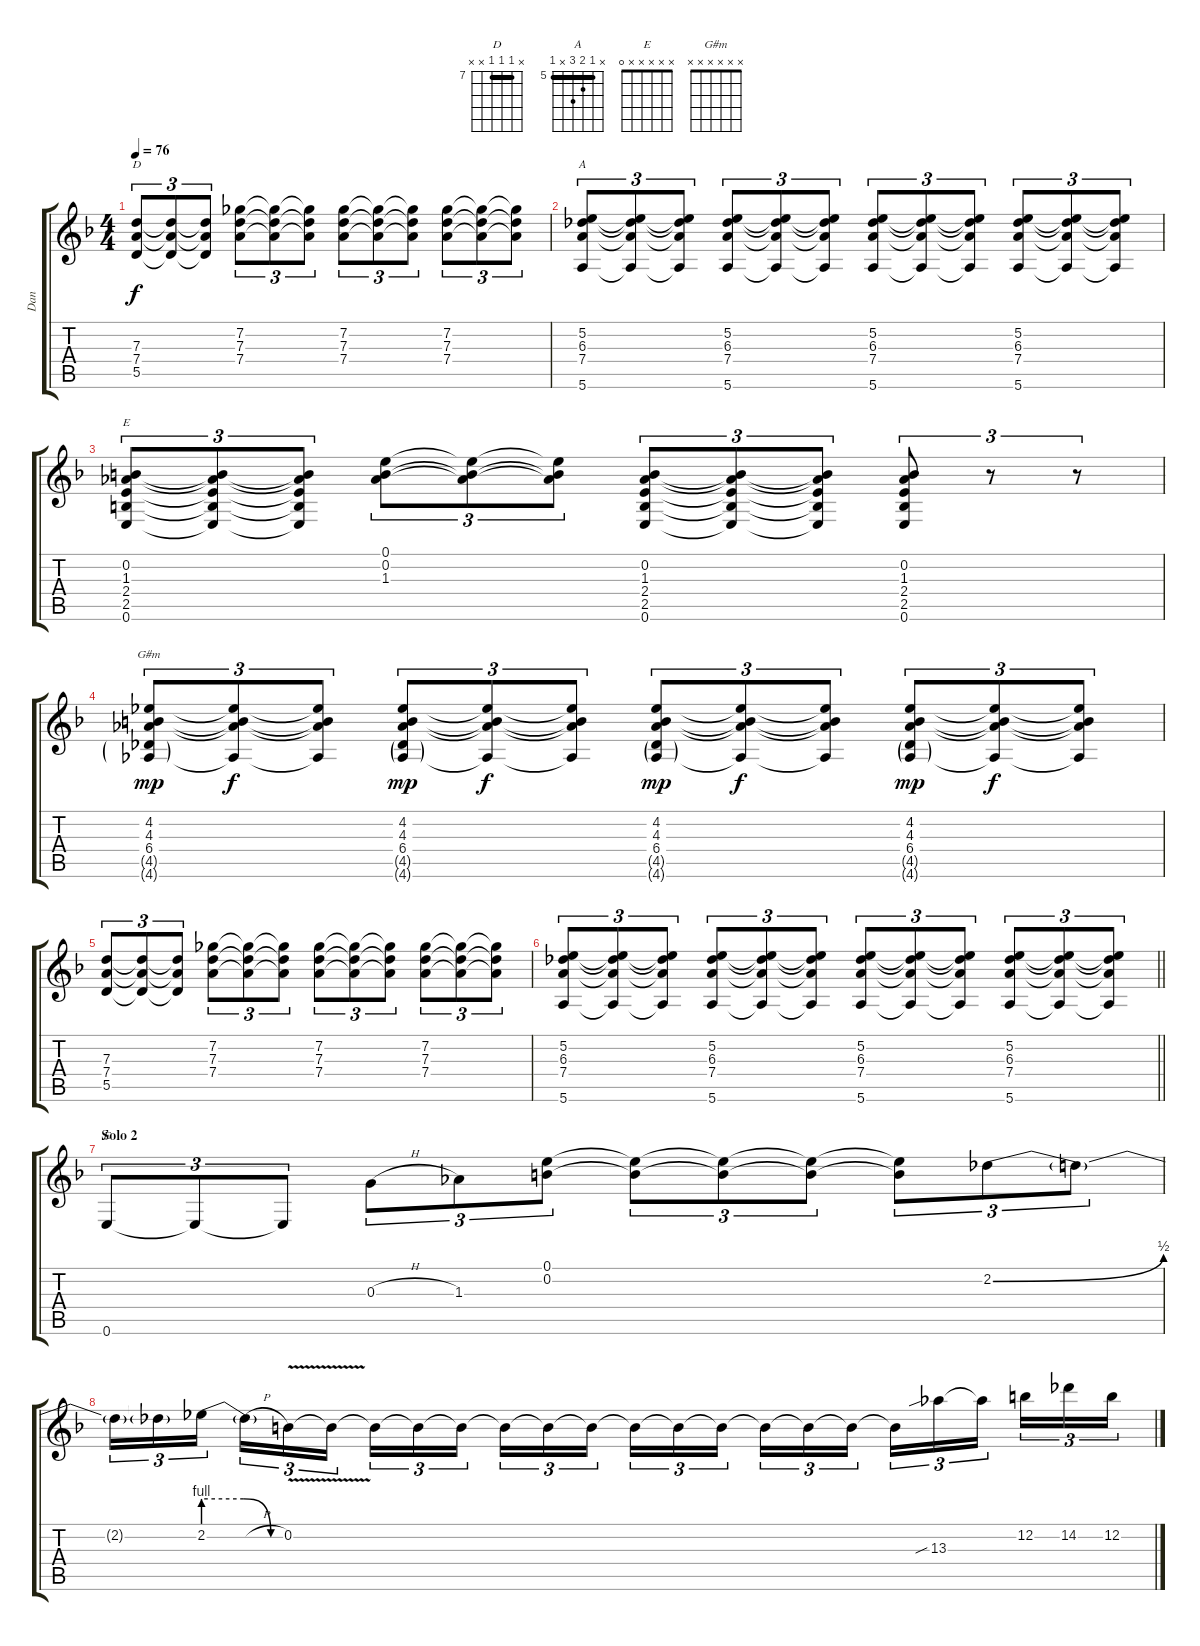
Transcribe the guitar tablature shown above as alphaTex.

\track ("Dan" "Dan") {instrument electricguitarclean}
\staff {score tabs}
\tuning (E4 B3 G3 D3 A2 E2) {hide}
\chord ("D" x 7 7 7 x x) {firstfret 7 barre 7}
\chord ("A" x 5 6 7 x 5) {firstfret 5 barre 5}
\chord ("E" x 0 1 2 2 0)
\chord ("G#m" x x x x x x)
\chord ("E" x x x x x 0)
\ts (4 4)
\tempo 76
\clef g2
\ks f
(7.3 7.4 5.5).8{tu (3 2) ch "D" dy f} (7.3{t} 7.4{t} 5.5{t}).8{tu (3 2)} (7.3{t} 7.4{t} 5.5{t}).8{tu (3 2)} (7.2 7.3 7.4).8{tu (3 2)} (7.2{t} 7.3{t} 7.4{t}).8{tu (3 2)} (7.2{t} 7.3{t} 7.4{t}).8{tu (3 2)} (7.2 7.3 7.4).8{tu (3 2)} (7.2{t} 7.3{t} 7.4{t}).8{tu (3 2)} (7.2{t} 7.3{t} 7.4{t}).8{tu (3 2)} (7.2 7.3 7.4).8{tu (3 2)} (7.2{t} 7.3{t} 7.4{t}).8{tu (3 2)} (7.2{t} 7.3{t} 7.4{t}).8{tu (3 2)} |
(5.2 6.3 7.4 5.6).8{tu (3 2) ch "A"} (5.2{t} 6.3{t} 7.4{t} 5.6{t}).8{tu (3 2)} (5.2{t} 6.3{t} 7.4{t} 5.6{t}).8{tu (3 2)} (5.2 6.3 7.4 5.6).8{tu (3 2)} (5.2{t} 6.3{t} 7.4{t} 5.6{t}).8{tu (3 2)} (5.2{t} 6.3{t} 7.4{t} 5.6{t}).8{tu (3 2)} (5.2 6.3 7.4 5.6).8{tu (3 2)} (5.2{t} 6.3{t} 7.4{t} 5.6{t}).8{tu (3 2)} (5.2{t} 6.3{t} 7.4{t} 5.6{t}).8{tu (3 2)} (5.2 6.3 7.4 5.6).8{tu (3 2)} (5.2{t} 6.3{t} 7.4{t} 5.6{t}).8{tu (3 2)} (5.2{t} 6.3{t} 7.4{t} 5.6{t}).8{tu (3 2)} |
(0.2 1.3 2.4 2.5 0.6).8{tu (3 2) ch "E"} (0.2{t} 1.3{t} 2.4{t} 2.5{t} 0.6{t}).8{tu (3 2)} (0.2{t} 1.3{t} 2.4{t} 2.5{t} 0.6{t}).8{tu (3 2)} (0.1 0.2 1.3).8{tu (3 2)} (0.1{t} 0.2{t} 1.3{t}).8{tu (3 2)} (0.1{t} 0.2{t} 1.3{t}).8{tu (3 2)} (0.2 1.3 2.4 2.5 0.6).8{tu (3 2)} (0.2{t} 1.3{t} 2.4{t} 2.5{t} 0.6{t}).8{tu (3 2)} (0.2{t} 1.3{t} 2.4{t} 2.5{t} 0.6{t}).8{tu (3 2)} (0.2 1.3 2.4 2.5 0.6).8{tu (3 2)} r.8{tu (3 2)} r.8{tu (3 2)} |
(4.2 4.3 6.4 4.5{g} 4.6{g}).8{tu (3 2) ch "G#m" dy mp} (4.2{t} 4.3{t} 6.4{t} 4.6{t}).8{tu (3 2) dy f} (4.2{t} 4.3{t} 6.4{t} 4.6{t}).8{tu (3 2)} (4.2 4.3 6.4 4.5{g} 4.6{g}).8{tu (3 2) dy mp} (4.2{t} 4.3{t} 6.4{t} 4.6{t}).8{tu (3 2) dy f} (4.2{t} 4.3{t} 6.4{t} 4.6{t}).8{tu (3 2)} (4.2 4.3 6.4 4.5{g} 4.6{g}).8{tu (3 2) dy mp} (4.2{t} 4.3{t} 6.4{t} 4.6{t}).8{tu (3 2) dy f} (4.2{t} 4.3{t} 6.4{t} 4.6{t}).8{tu (3 2)} (4.2 4.3 6.4 4.5{g} 4.6{g}).8{tu (3 2) dy mp} (4.2{t} 4.3{t} 6.4{t} 4.6{t}).8{tu (3 2) dy f} (4.2{t} 4.3{t} 6.4{t} 4.6{t}).8{tu (3 2)} |
(7.3 7.4 5.5).8{tu (3 2)} (7.3{t} 7.4{t} 5.5{t}).8{tu (3 2)} (7.3{t} 7.4{t} 5.5{t}).8{tu (3 2)} (7.2 7.3 7.4).8{tu (3 2)} (7.2{t} 7.3{t} 7.4{t}).8{tu (3 2)} (7.2{t} 7.3{t} 7.4{t}).8{tu (3 2)} (7.2 7.3 7.4).8{tu (3 2)} (7.2{t} 7.3{t} 7.4{t}).8{tu (3 2)} (7.2{t} 7.3{t} 7.4{t}).8{tu (3 2)} (7.2 7.3 7.4).8{tu (3 2)} (7.2{t} 7.3{t} 7.4{t}).8{tu (3 2)} (7.2{t} 7.3{t} 7.4{t}).8{tu (3 2)} |
\barLineRight lightlight
(5.2 6.3 7.4 5.6).8{tu (3 2)} (5.2{t} 6.3{t} 7.4{t} 5.6{t}).8{tu (3 2)} (5.2{t} 6.3{t} 7.4{t} 5.6{t}).8{tu (3 2)} (5.2 6.3 7.4 5.6).8{tu (3 2)} (5.2{t} 6.3{t} 7.4{t} 5.6{t}).8{tu (3 2)} (5.2{t} 6.3{t} 7.4{t} 5.6{t}).8{tu (3 2)} (5.2 6.3 7.4 5.6).8{tu (3 2)} (5.2{t} 6.3{t} 7.4{t} 5.6{t}).8{tu (3 2)} (5.2{t} 6.3{t} 7.4{t} 5.6{t}).8{tu (3 2)} (5.2 6.3 7.4 5.6).8{tu (3 2)} (5.2{t} 6.3{t} 7.4{t} 5.6{t}).8{tu (3 2)} (5.2{t} 6.3{t} 7.4{t} 5.6{t}).8{tu (3 2)} |
\section ("" "Solo 2")
0.6.8{tu (3 2) ch "E"} 0.6{t}.8{tu (3 2)} 0.6{t}.8{tu (3 2)} 0.3{h}.8{tu (3 2)} 1.3.8{tu (3 2)} (0.1 0.2).8{tu (3 2)} (0.1{t} 0.2{t}).8{tu (3 2)} (0.1{t} 0.2{t}).8{tu (3 2)} (0.1{t} 0.2{t}).8{tu (3 2)} (0.1{t} 0.2{t}).8{tu (3 2)} 2.2{be (bend 0 0 60 2)}.8{tu (3 2)} 2.2{t}.8{tu (3 2)} |
2.2{t}.16{tu (3 2)} 2.2{t}.16{tu (3 2)} 2.2{be (custom 0 4 30 4 50 0 60 0)}.16{tu (3 2) beam splitsecondary} 2.2{h t}.16{tu (3 2)} 0.2{v}.16{tu (3 2)} 0.2{t}.16{tu (3 2)} 0.2{t}.16{tu (3 2)} 0.2{t}.16{tu (3 2)} 0.2{t}.16{tu (3 2) beam splitsecondary} 0.2{t}.16{tu (3 2)} 0.2{t}.16{tu (3 2)} 0.2{t}.16{tu (3 2)} 0.2{t}.16{tu (3 2)} 0.2{t}.16{tu (3 2)} 0.2{t}.16{tu (3 2) beam splitsecondary} 0.2{t}.16{tu (3 2)} 0.2{t}.16{tu (3 2)} 0.2{t}.16{tu (3 2)} 0.2{t}.16{tu (3 2)} 13.3{sib}.16{tu (3 2)} 13.3{t}.16{tu (3 2) beam splitsecondary} 12.2.16{tu (3 2)} 14.2.16{tu (3 2)} 12.2.16{tu (3 2)}
